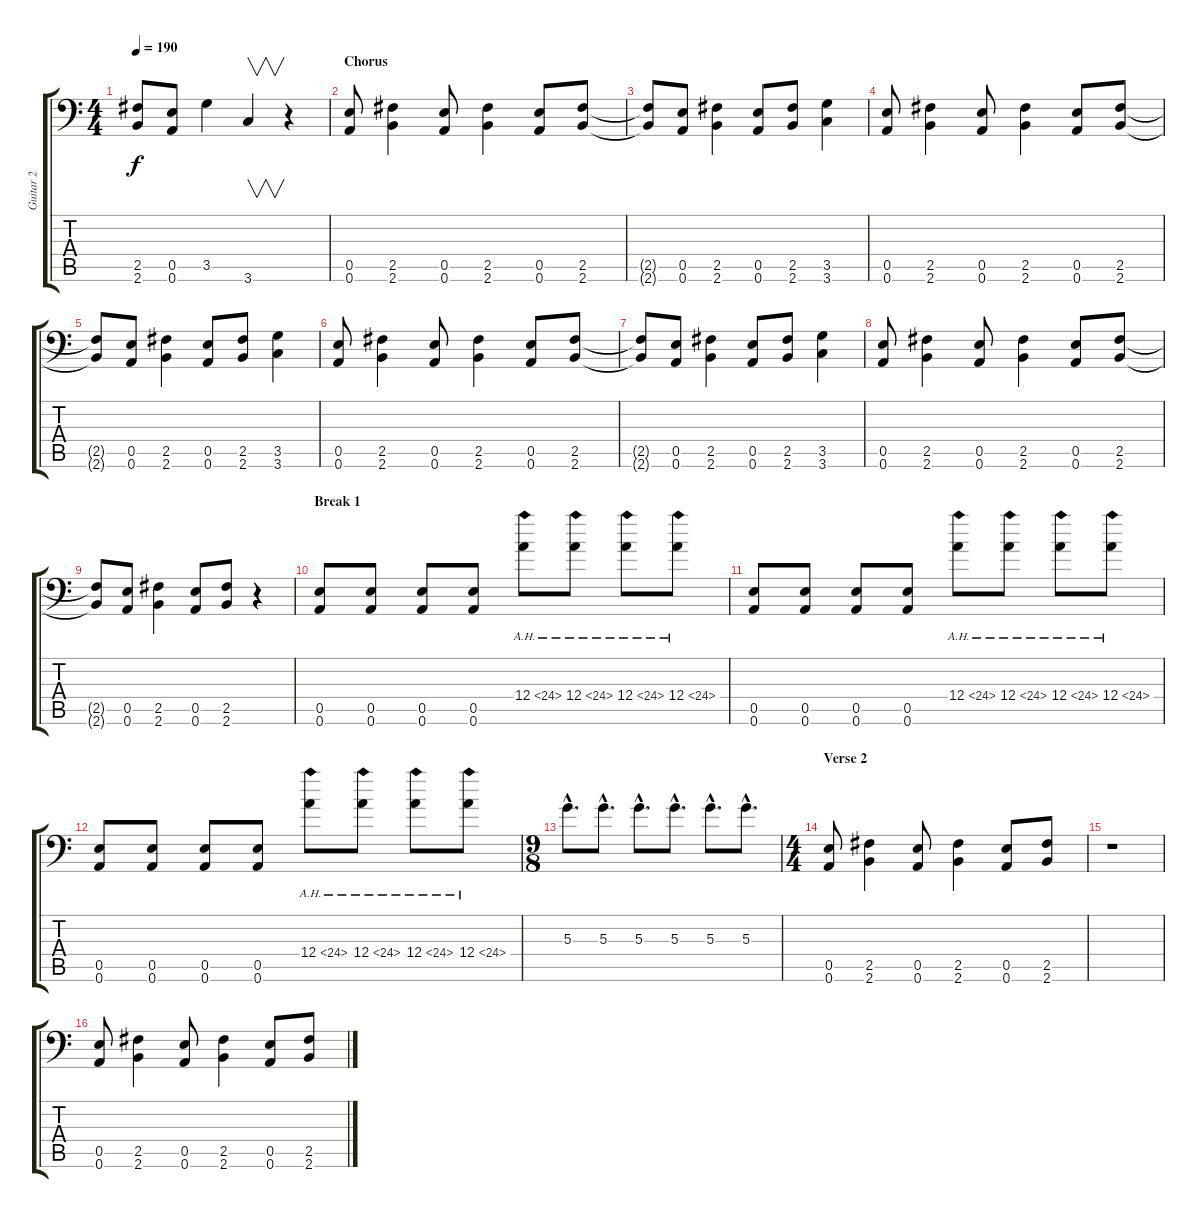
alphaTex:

\track ("Guitar 2" "Guitar 2") {instrument distortionguitar}
\staff {score tabs}
\tuning (B3 Gb3 D3 A2 E2 A1) {hide}
\ts (4 4)
\tempo 190
\clef f4
\ks c
(2.5{t} 2.6{t}).8{dy f} (0.5 0.6).8 3.5.4 3.6.4{v} r.4 |
\section ("" "Chorus")
(0.5 0.6).8 (2.5 2.6).4 (0.5 0.6).8 (2.5 2.6).4 (0.5 0.6).8 (2.5 2.6).8 |
(2.5{t} 2.6{t}).8 (0.5 0.6).8 (2.5 2.6).4 (0.5 0.6).8 (2.5 2.6).8 (3.5 3.6).4 |
(0.5 0.6).8 (2.5 2.6).4 (0.5 0.6).8 (2.5 2.6).4 (0.5 0.6).8 (2.5 2.6).8 |
(2.5{t} 2.6{t}).8 (0.5 0.6).8 (2.5 2.6).4 (0.5 0.6).8 (2.5 2.6).8 (3.5 3.6).4 |
(0.5 0.6).8 (2.5 2.6).4 (0.5 0.6).8 (2.5 2.6).4 (0.5 0.6).8 (2.5 2.6).8 |
(2.5{t} 2.6{t}).8 (0.5 0.6).8 (2.5 2.6).4 (0.5 0.6).8 (2.5 2.6).8 (3.5 3.6).4 |
(0.5 0.6).8 (2.5 2.6).4 (0.5 0.6).8 (2.5 2.6).4 (0.5 0.6).8 (2.5 2.6).8 |
(2.5{t} 2.6{t}).8 (0.5 0.6).8 (2.5 2.6).4 (0.5 0.6).8 (2.5 2.6).8 r.4 |
\section ("" "Break 1")
(0.5 0.6).8 (0.5 0.6).8 (0.5 0.6).8 (0.5 0.6).8 12.4{ah 12}.8 12.4{ah 12}.8 12.4{ah 12}.8 12.4{ah 12}.8 |
(0.5 0.6).8 (0.5 0.6).8 (0.5 0.6).8 (0.5 0.6).8 12.4{ah 12}.8 12.4{ah 12}.8 12.4{ah 12}.8 12.4{ah 12}.8 |
(0.5 0.6).8 (0.5 0.6).8 (0.5 0.6).8 (0.5 0.6).8 12.4{ah 12}.8 12.4{ah 12}.8 12.4{ah 12}.8 12.4{ah 12}.8 |
\ts (9 8)
5.3{hac}.8{d instrument guitarfretnoise} 5.3{hac}.8{d} 5.3{hac}.8{d} 5.3{hac}.8{d} 5.3{hac}.8{d} 5.3{hac}.8{d} |
\ts (4 4)
\section ("" "Verse 2")
(0.5 0.6).8{instrument distortionguitar} (2.5 2.6).4 (0.5 0.6).8 (2.5 2.6).4 (0.5 0.6).8 (2.5 2.6).8 |
r.1 |
(0.5 0.6).8 (2.5 2.6).4 (0.5 0.6).8 (2.5 2.6).4 (0.5 0.6).8 (2.5 2.6).8
